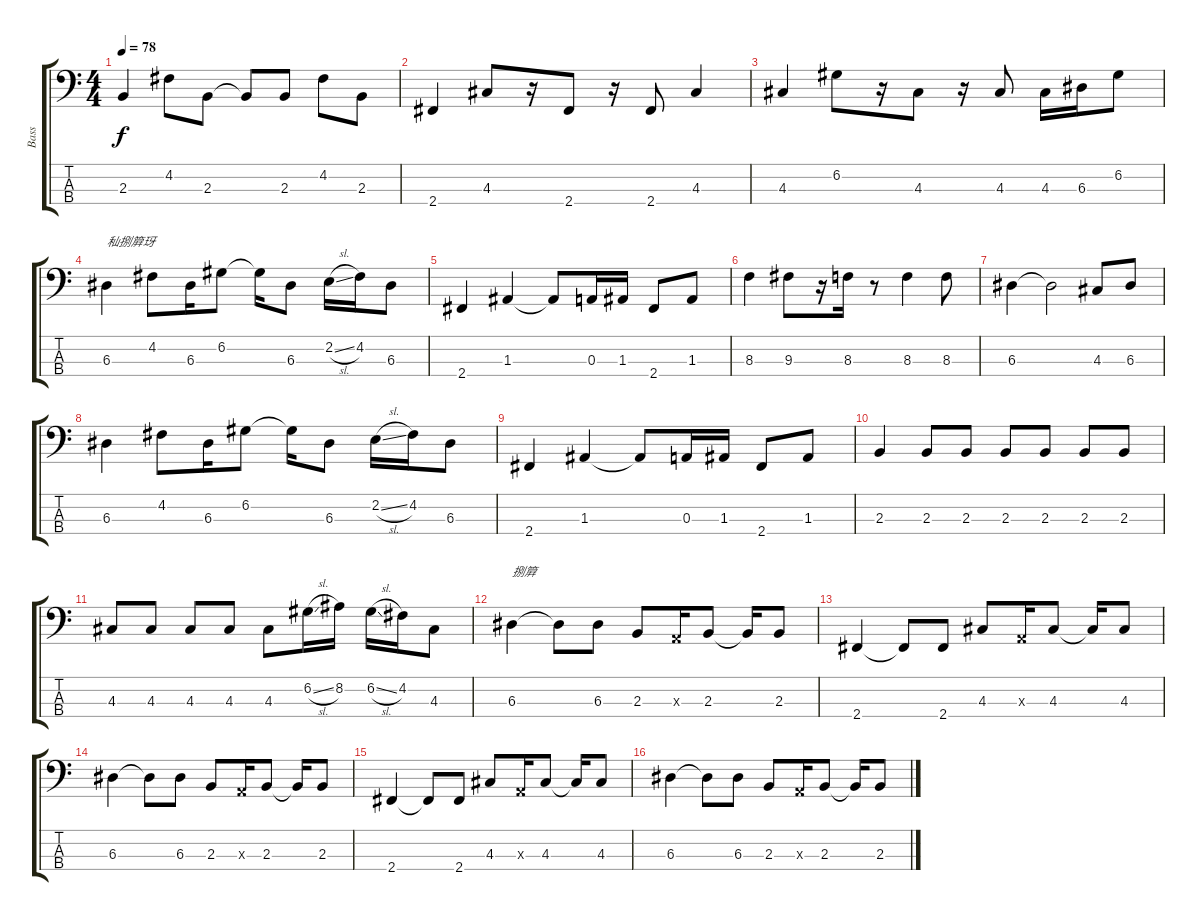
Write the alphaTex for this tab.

\track ("Bass" "Bass") {instrument electricbassfinger}
\staff {score tabs}
\tuning (G2 D2 A1 E1) {hide}
\ts (4 4)
\tempo 78
\clef f4
\ks c
2.3.4{dy f} 4.2.8 2.3.8 2.3{t}.8 2.3.8 4.2.8 2.3.8 |
2.4.4 4.3.8 r.16 2.4.8 r.16 2.4.8 4.3.4 |
4.3.4 6.2.8 r.16 4.3.8 r.16 4.3.8 4.3.16 6.3.16 6.2.8 |
6.3.4{txt "秈捌簈玡"} 4.2.8 6.3.16 6.2.8 6.2{t}.16 6.3.8 2.2{sl}.16 4.2.16 6.3.8 |
2.4.4 1.3.4 1.3{t}.8 0.3.16 1.3.16 2.4.8 1.3.8 |
8.3.4 9.3.8 r.16 8.3.16 r.8 8.3.4 8.3.8 |
6.3.4 6.3{t}.2 4.3.8 6.3.8 |
6.3.4 4.2.8 6.3.16 6.2.8 6.2{t}.16 6.3.8 2.2{sl}.16 4.2.16 6.3.8 |
2.4.4 1.3.4 1.3{t}.8 0.3.16 1.3.16 2.4.8 1.3.8 |
2.3.4 2.3.8 2.3.8 2.3.8 2.3.8 2.3.8 2.3.8 |
4.3.8 4.3.8 4.3.8 4.3.8 4.3.8 6.2{sl}.16 8.2.16 6.2{sl}.16 4.2.16 4.3.8 |
6.3.4{txt "捌簈"} 6.3{t}.8 6.3.8 2.3.8 0.3{x}.16 2.3.8 2.3{t}.16 2.3.8 |
2.4.4 2.4{t}.8 2.4.8 4.3.8 0.3{x}.16 4.3.8 4.3{t}.16 4.3.8 |
6.3.4 6.3{t}.8 6.3.8 2.3.8 0.3{x}.16 2.3.8 2.3{t}.16 2.3.8 |
2.4.4 2.4{t}.8 2.4.8 4.3.8 0.3{x}.16 4.3.8 4.3{t}.16 4.3.8 |
6.3.4 6.3{t}.8 6.3.8 2.3.8 0.3{x}.16 2.3.8 2.3{t}.16 2.3.8
